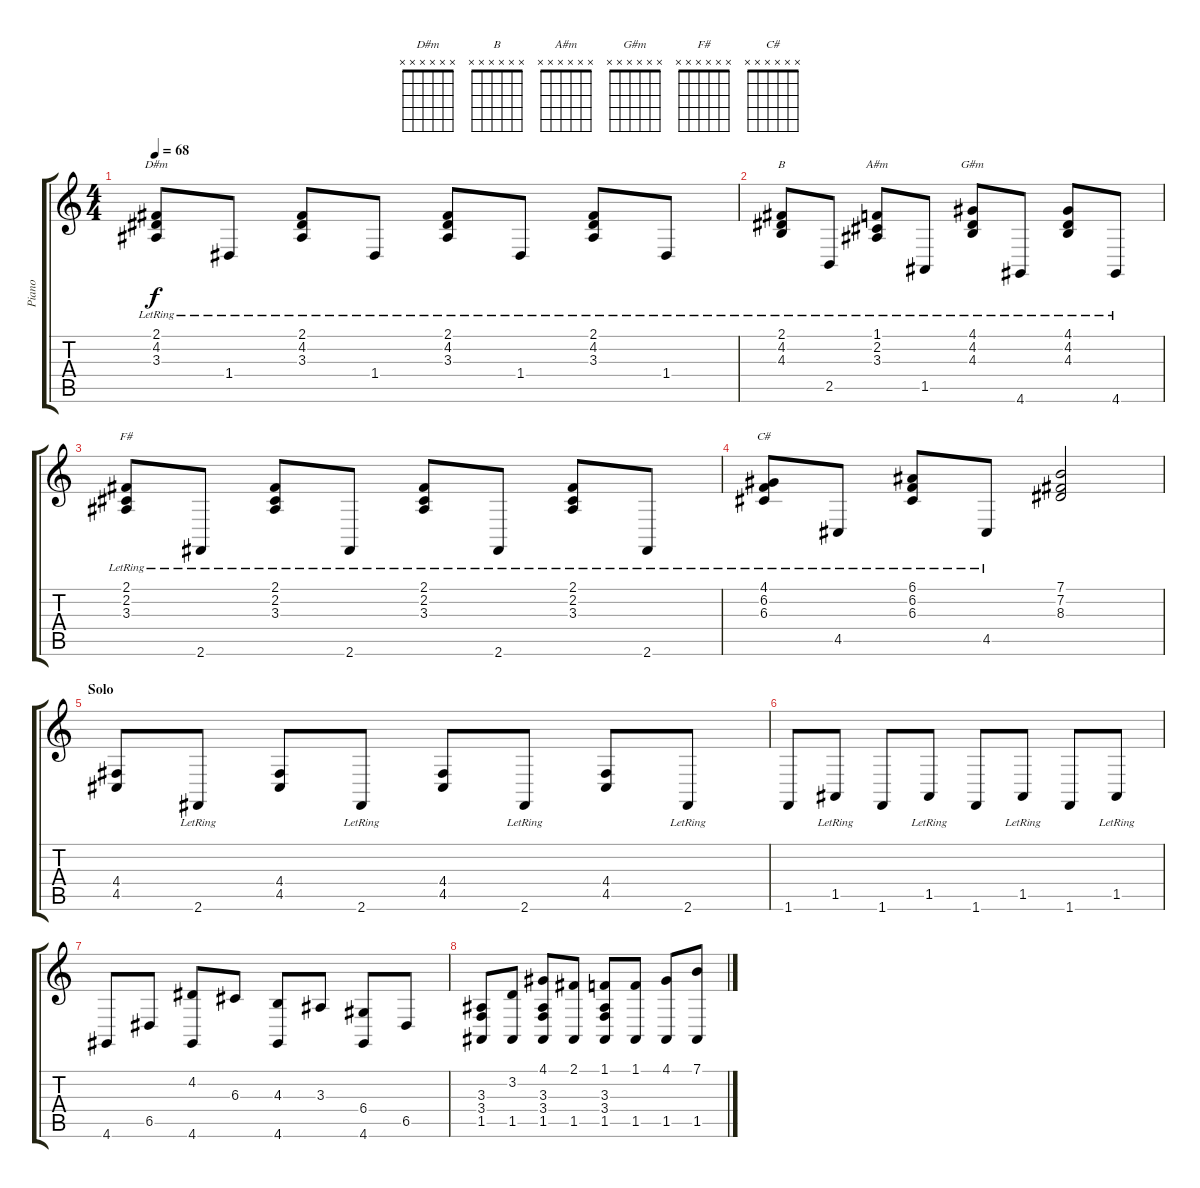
\track ("Piano" "Piano") {instrument brightacousticpiano}
\staff {score tabs}
\tuning (E4 B3 G3 D3 A2 E2) {hide}
\chord ("D#m" x x x x x x)
\chord ("B" x x x x x x)
\chord ("A#m" x x x x x x)
\chord ("G#m" x x x x x x)
\chord ("F#" x x x x x x)
\chord ("C#" x x x x x x)
\ts (4 4)
\tempo 68
\clef g2
\ks c
(2.1{lr} 4.2{lr} 3.3{lr}).8{ch "D#m" dy f} 1.4{lr}.8 (2.1{lr} 4.2{lr} 3.3{lr}).8 1.4{lr}.8 (2.1{lr} 4.2{lr} 3.3{lr}).8 1.4{lr}.8 (2.1{lr} 4.2{lr} 3.3{lr}).8 1.4{lr}.8 |
(2.1{lr} 4.2{lr} 4.3{lr}).8{ch "B"} 2.5{lr}.8 (1.1{lr} 2.2{lr} 3.3{lr}).8{ch "A#m"} 1.5{lr}.8 (4.1{lr} 4.2{lr} 4.3{lr}).8{ch "G#m"} 4.6{lr}.8 (4.1{lr} 4.2{lr} 4.3{lr}).8 4.6{lr}.8 |
(2.1{lr} 2.2{lr} 3.3{lr}).8{ch "F#"} 2.6{lr}.8 (2.1{lr} 2.2{lr} 3.3{lr}).8 2.6{lr}.8 (2.1{lr} 2.2{lr} 3.3{lr}).8 2.6{lr}.8 (2.1{lr} 2.2{lr} 3.3{lr}).8 2.6{lr}.8 |
(4.1{lr} 6.2{lr} 6.3{lr}).8{ch "C#"} 4.5{lr}.8 (6.1{lr} 6.2{lr} 6.3{lr}).8 4.5{lr}.8 (7.1 7.2 8.3).2 |
\section ("" "Solo")
(4.4 4.5).8 2.6{lr}.8 (4.4 4.5).8 2.6{lr}.8 (4.4 4.5).8 2.6{lr}.8 (4.4 4.5).8 2.6{lr}.8 |
1.6.8 1.5{lr}.8 1.6.8 1.5{lr}.8 1.6.8 1.5{lr}.8 1.6.8 1.5{lr}.8 |
4.6.8 6.5.8 (4.2 4.6).8 6.3.8 (4.3 4.6).8 3.3.8 (6.4 4.6).8 6.5.8 |
(3.3 3.4 1.5).8 (3.2 1.5).8 (4.1 3.3 3.4 1.5).8 (2.1 1.5).8 (1.1 3.3 3.4 1.5).8 (1.1 1.5).8 (4.1 1.5).8 (7.1 1.5).8
